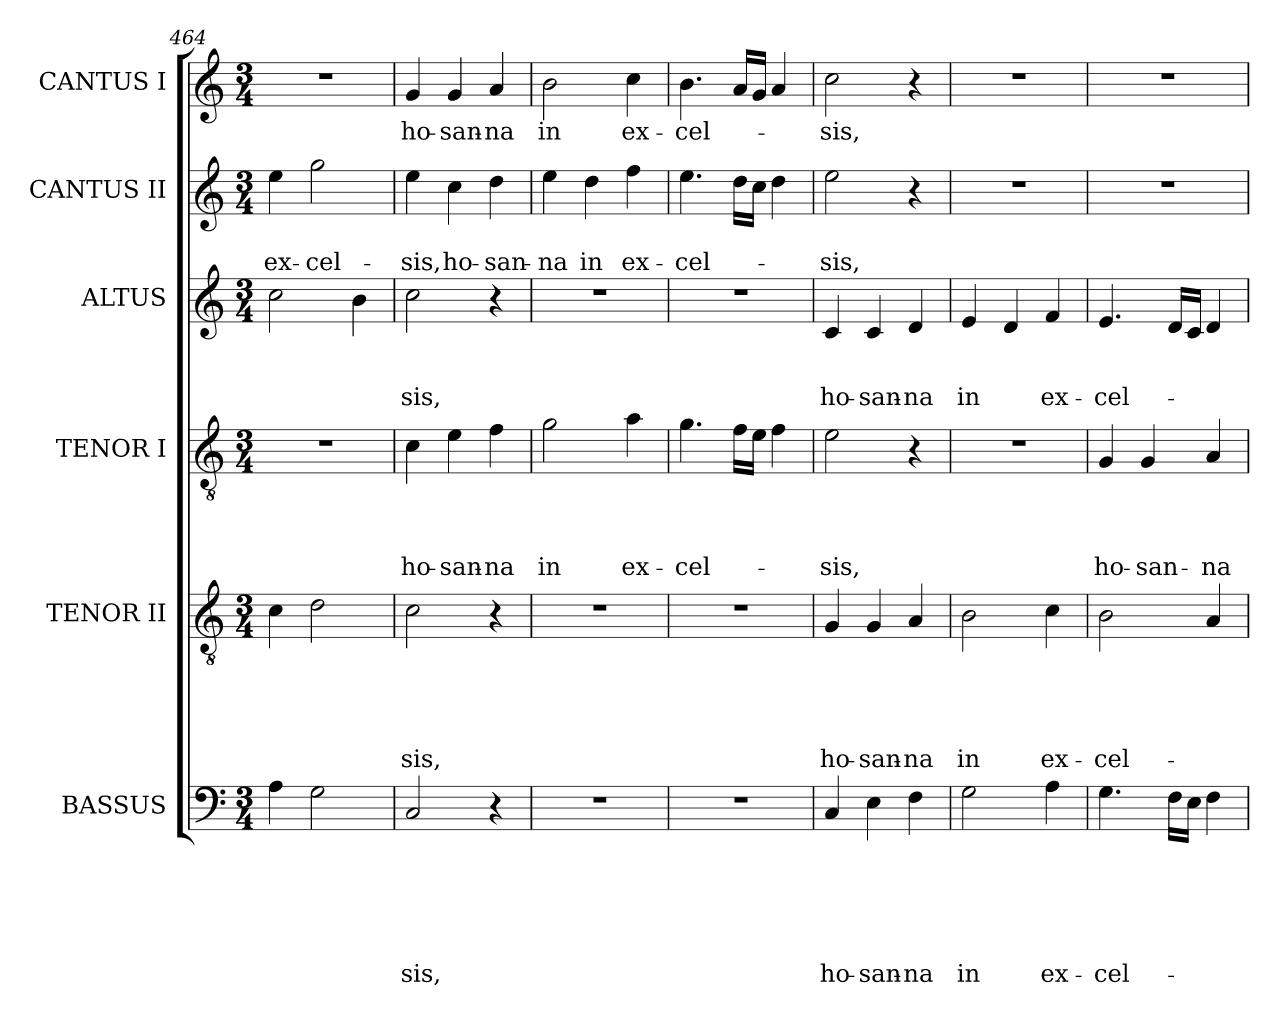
**kern	**text	**text	**text	**text	**text	**text	**kern	**text	**text	**text	**text	**text	**kern	**text	**text	**text	**text	**kern	**text	**text	**text	**kern	**text	**text	**kern	**text
*part6	*part6	*part6	*part6	*part6	*part6	*part6	*part5	*part5	*part5	*part5	*part5	*part5	*part4	*part4	*part4	*part4	*part4	*part3	*part3	*part3	*part3	*part2	*part2	*part2	*part1	*part1
*staff6	*staff6	*staff6	*staff6	*staff6	*staff6	*staff6	*staff5	*staff5	*staff5	*staff5	*staff5	*staff5	*staff4	*staff4	*staff4	*staff4	*staff4	*staff3	*staff3	*staff3	*staff3	*staff2	*staff2	*staff2	*staff1	*staff1
*I"BASSUS	*	*	*	*	*	*	*I"TENOR II	*	*	*	*	*	*I"TENOR I	*	*	*	*	*I"ALTUS	*	*	*	*I"CANTUS II	*	*	*I"CANTUS I	*
*clefF4	*	*	*	*	*	*	*clefGv2	*	*	*	*	*	*clefGv2	*	*	*	*	*clefG2	*	*	*	*clefG2	*	*	*clefG2	*
*k[]	*	*	*	*	*	*	*k[]	*	*	*	*	*	*k[]	*	*	*	*	*k[]	*	*	*	*k[]	*	*	*k[]	*
*C:	*	*	*	*	*	*	*C:	*	*	*	*	*	*C:	*	*	*	*	*C:	*	*	*	*C:	*	*	*C:	*
*M3/4	*	*	*	*	*	*	*M3/4	*	*	*	*	*	*M3/4	*	*	*	*	*M3/4	*	*	*	*M3/4	*	*	*M3/4	*
=464	=464	=464	=464	=464	=464	=464	=464	=464	=464	=464	=464	=464	=464	=464	=464	=464	=464	=464	=464	=464	=464	=464	=464	=464	=464	=464
!	!	!	!	!	!	!	!	!	!	!	!	!	!LO:N:vis=1	!	!	!	!	!	!	!	!	!	!	!	!LO:N:vis=1	!
4A\	.	.	.	.	.	.	4c\	.	.	.	.	.	2.r	.	.	.	.	2cc\	.	.	.	4ee\	.	ex-	2.r	.
2G\	.	.	.	.	.	.	2d\	.	.	.	.	.	.	.	.	.	.	.	.	.	.	2gg\	.	-cel-	.	.
.	.	.	.	.	.	.	.	.	.	.	.	.	.	.	.	.	.	4b\	.	.	.	.	.	.	.	.
=465	=465	=465	=465	=465	=465	=465	=465	=465	=465	=465	=465	=465	=465	=465	=465	=465	=465	=465	=465	=465	=465	=465	=465	=465	=465	=465
2C/	.	.	.	.	.	-sis,	2c\	.	.	.	.	-sis,	4c\	.	.	.	ho-	2cc\	.	.	-sis,	4ee\	.	-sis,	4g/	ho-
.	.	.	.	.	.	.	.	.	.	.	.	.	4e\	.	.	.	-san-	.	.	.	.	4cc\	.	ho-	4g/	-san-
4r	.	.	.	.	.	.	4r	.	.	.	.	.	4f\	.	.	.	-na	4r	.	.	.	4dd\	.	-san-	4a/	-na
=466	=466	=466	=466	=466	=466	=466	=466	=466	=466	=466	=466	=466	=466	=466	=466	=466	=466	=466	=466	=466	=466	=466	=466	=466	=466	=466
!LO:N:vis=1	!	!	!	!	!	!	!LO:N:vis=1	!	!	!	!	!	!	!	!	!	!	!LO:N:vis=1	!	!	!	!	!	!	!	!
2.r	.	.	.	.	.	.	2.r	.	.	.	.	.	2g\	.	.	.	in	2.r	.	.	.	4ee\	.	-na	2b\	in
.	.	.	.	.	.	.	.	.	.	.	.	.	.	.	.	.	.	.	.	.	.	4dd\	.	in	.	.
.	.	.	.	.	.	.	.	.	.	.	.	.	4a\	.	.	.	ex-	.	.	.	.	4ff\	.	ex-	4cc\	ex-
=467	=467	=467	=467	=467	=467	=467	=467	=467	=467	=467	=467	=467	=467	=467	=467	=467	=467	=467	=467	=467	=467	=467	=467	=467	=467	=467
!LO:N:vis=1	!	!	!	!	!	!	!LO:N:vis=1	!	!	!	!	!	!	!	!	!	!	!LO:N:vis=1	!	!	!	!	!	!	!	!
2.r	.	.	.	.	.	.	2.r	.	.	.	.	.	4.g\	.	.	.	-cel-	2.r	.	.	.	4.ee\	.	-cel-	4.b\	-cel-
.	.	.	.	.	.	.	.	.	.	.	.	.	16f\LL	.	.	.	.	.	.	.	.	16dd\LL	.	.	16a/LL	.
.	.	.	.	.	.	.	.	.	.	.	.	.	16e\JJ	.	.	.	.	.	.	.	.	16cc\JJ	.	.	16g/JJ	.
.	.	.	.	.	.	.	.	.	.	.	.	.	4f\	.	.	.	.	.	.	.	.	4dd\	.	.	4a/	.
=468	=468	=468	=468	=468	=468	=468	=468	=468	=468	=468	=468	=468	=468	=468	=468	=468	=468	=468	=468	=468	=468	=468	=468	=468	=468	=468
4C/	.	.	.	.	.	ho-	4G/	.	.	.	.	ho-	2e\	.	.	.	-sis,	4c/	.	.	ho-	2ee\	.	-sis,	2cc\	-sis,
4E\	.	.	.	.	.	-san-	4G/	.	.	.	.	-san-	.	.	.	.	.	4c/	.	.	-san-	.	.	.	.	.
4F\	.	.	.	.	.	-na	4A/	.	.	.	.	-na	4r	.	.	.	.	4d/	.	.	-na	4r	.	.	4r	.
!!LO:PB:g=z
=469	=469	=469	=469	=469	=469	=469	=469	=469	=469	=469	=469	=469	=469	=469	=469	=469	=469	=469	=469	=469	=469	=469	=469	=469	=469	=469
!	!	!	!	!	!	!	!	!	!	!	!	!	!LO:N:vis=1	!	!	!	!	!	!	!	!	!LO:N:vis=1	!	!	!LO:N:vis=1	!
2G\	.	.	.	.	.	in	2B\	.	.	.	.	in	2.r	.	.	.	.	4e/	.	.	in	2.r	.	.	2.r	.
.	.	.	.	.	.	.	.	.	.	.	.	.	.	.	.	.	.	4d/	.	.	.	.	.	.	.	.
4A\	.	.	.	.	.	ex-	4c\	.	.	.	.	ex-	.	.	.	.	.	4f/	.	.	ex-	.	.	.	.	.
=470	=470	=470	=470	=470	=470	=470	=470	=470	=470	=470	=470	=470	=470	=470	=470	=470	=470	=470	=470	=470	=470	=470	=470	=470	=470	=470
!	!	!	!	!	!	!	!	!	!	!	!	!	!	!	!	!	!	!	!	!	!	!LO:N:vis=1	!	!	!LO:N:vis=1	!
4.G\	.	.	.	.	.	-cel-	2B\	.	.	.	.	-cel-	4G/	.	.	.	ho-	4.e/	.	.	-cel-	2.r	.	.	2.r	.
.	.	.	.	.	.	.	.	.	.	.	.	.	4G/	.	.	.	-san-	.	.	.	.	.	.	.	.	.
16F\LL	.	.	.	.	.	.	.	.	.	.	.	.	.	.	.	.	.	16d/LL	.	.	.	.	.	.	.	.
16E\JJ	.	.	.	.	.	.	.	.	.	.	.	.	.	.	.	.	.	16c/JJ	.	.	.	.	.	.	.	.
4F\	.	.	.	.	.	.	4A/	.	.	.	.	.	4A/	.	.	.	-na	4d/	.	.	.	.	.	.	.	.
=	=	=	=	=	=	=	=	=	=	=	=	=	=	=	=	=	=	=	=	=	=	=	=	=	=	=
*-	*-	*-	*-	*-	*-	*-	*-	*-	*-	*-	*-	*-	*-	*-	*-	*-	*-	*-	*-	*-	*-	*-	*-	*-	*-	*-
